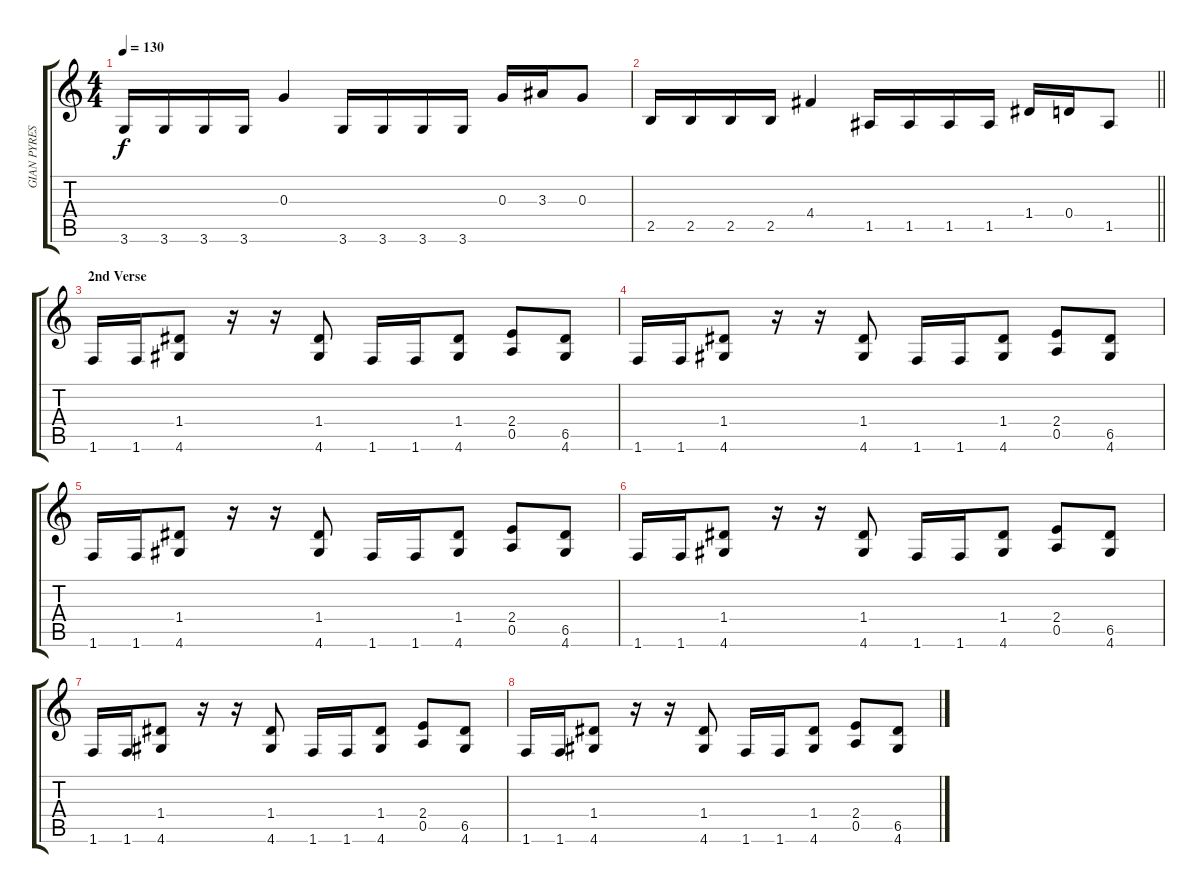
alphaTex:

\track ("GIAN PYRES" "GIAN PYRES") {instrument distortionguitar}
\staff {score tabs}
\tuning (E4 B3 G3 D3 A2 E2) {hide}
\ts (4 4)
\tempo 130
\clef g2
\ks c
3.6.16{dy f} 3.6.16 3.6.16 3.6.16 0.3.4 3.6.16 3.6.16 3.6.16 3.6.16 0.3.16 3.3.16 0.3.8 |
\barLineRight lightlight
2.5.16 2.5.16 2.5.16 2.5.16 4.4.4 1.5.16 1.5.16 1.5.16 1.5.16 1.4.16 0.4.16 1.5.8 |
\section ("" "2nd Verse")
1.6.16 1.6.16 (1.4 4.6).8 r.16 r.16 (1.4 4.6).8 1.6.16 1.6.16 (1.4 4.6).8 (2.4 0.5).8 (6.5 4.6).8 |
1.6.16 1.6.16 (1.4 4.6).8 r.16 r.16 (1.4 4.6).8 1.6.16 1.6.16 (1.4 4.6).8 (2.4 0.5).8 (6.5 4.6).8 |
1.6.16 1.6.16 (1.4 4.6).8 r.16 r.16 (1.4 4.6).8 1.6.16 1.6.16 (1.4 4.6).8 (2.4 0.5).8 (6.5 4.6).8 |
1.6.16 1.6.16 (1.4 4.6).8 r.16 r.16 (1.4 4.6).8 1.6.16 1.6.16 (1.4 4.6).8 (2.4 0.5).8 (6.5 4.6).8 |
1.6.16 1.6.16 (1.4 4.6).8 r.16 r.16 (1.4 4.6).8 1.6.16 1.6.16 (1.4 4.6).8 (2.4 0.5).8 (6.5 4.6).8 |
1.6.16 1.6.16 (1.4 4.6).8 r.16 r.16 (1.4 4.6).8 1.6.16 1.6.16 (1.4 4.6).8 (2.4 0.5).8 (6.5 4.6).8
